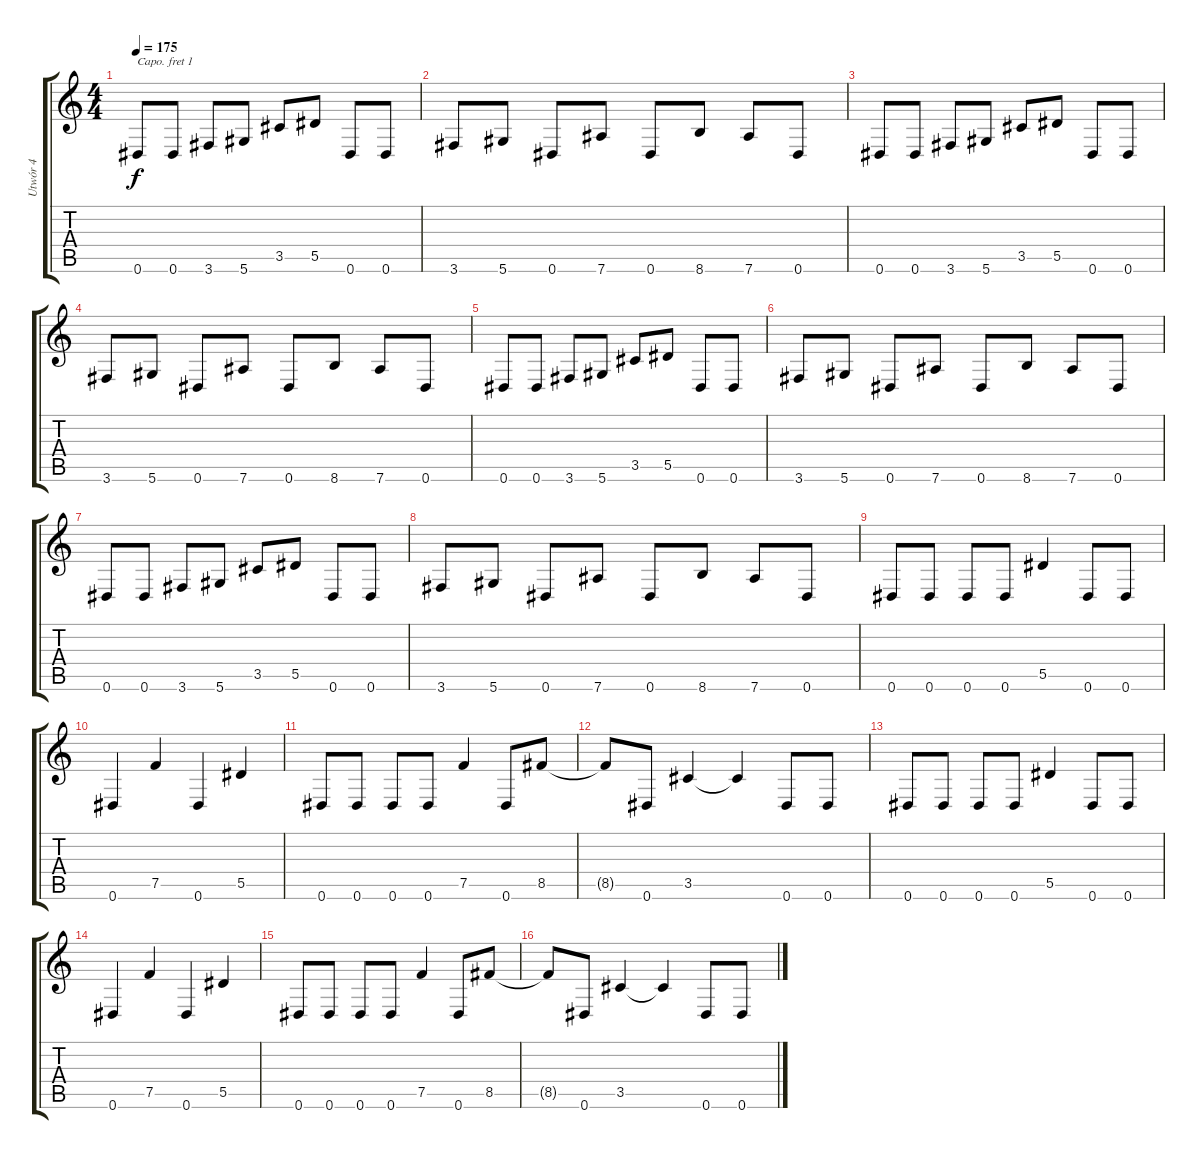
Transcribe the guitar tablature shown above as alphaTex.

\track ("Utwór 4" "Utwór 4") {instrument distortionguitar}
\staff {score tabs}
\capo 1
\tuning (E4 B3 G3 D3 A2 D2) {hide}
\ts (4 4)
\tempo 175
\clef g2
\ks c
0.6.8{dy f} 0.6.8 3.6.8 5.6.8 3.5.8 5.5.8 0.6.8 0.6.8 |
3.6.8 5.6.8 0.6.8 7.6.8 0.6.8 8.6.8 7.6.8 0.6.8 |
0.6.8 0.6.8 3.6.8 5.6.8 3.5.8 5.5.8 0.6.8 0.6.8 |
3.6.8 5.6.8 0.6.8 7.6.8 0.6.8 8.6.8 7.6.8 0.6.8 |
0.6.8 0.6.8 3.6.8 5.6.8 3.5.8 5.5.8 0.6.8 0.6.8 |
3.6.8 5.6.8 0.6.8 7.6.8 0.6.8 8.6.8 7.6.8 0.6.8 |
0.6.8 0.6.8 3.6.8 5.6.8 3.5.8 5.5.8 0.6.8 0.6.8 |
3.6.8 5.6.8 0.6.8 7.6.8 0.6.8 8.6.8 7.6.8 0.6.8 |
0.6.8 0.6.8 0.6.8 0.6.8 5.5.4 0.6.8 0.6.8 |
0.6.4 7.5.4 0.6.4 5.5.4 |
0.6.8 0.6.8 0.6.8 0.6.8 7.5.4 0.6.8 8.5.8 |
8.5{t}.8 0.6.8 3.5.4 3.5{t}.4 0.6.8 0.6.8 |
0.6.8 0.6.8 0.6.8 0.6.8 5.5.4 0.6.8 0.6.8 |
0.6.4 7.5.4 0.6.4 5.5.4 |
0.6.8 0.6.8 0.6.8 0.6.8 7.5.4 0.6.8 8.5.8 |
8.5{t}.8 0.6.8 3.5.4 3.5{t}.4 0.6.8 0.6.8
